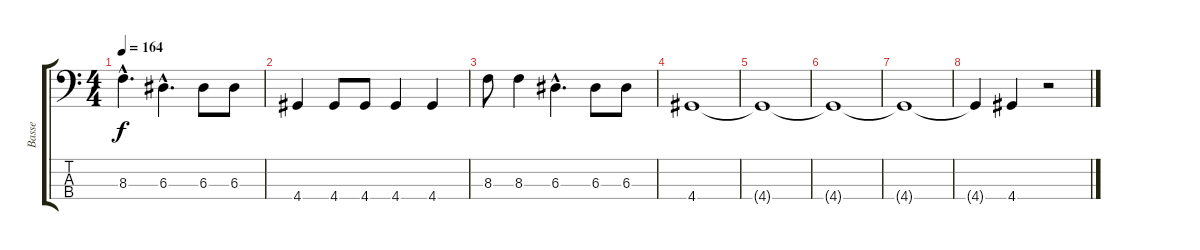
\track ("Basse" "Basse") {instrument electricbassfinger}
\staff {score tabs}
\tuning (G2 D2 A1 E1) {hide}
\ts (4 4)
\tempo 164
\clef f4
\ks c
8.3{hac}.4{d dy f} 6.3{hac}.4{d} 6.3.8 6.3.8 |
4.4.4 4.4.8 4.4.8 4.4.4 4.4.4 |
8.3.8 8.3.4 6.3{hac}.4{d} 6.3.8 6.3.8 |
4.4.1 |
4.4{t}.1 |
4.4{t}.1 |
4.4{t}.1 |
4.4{t}.4 4.4.4 r.2
